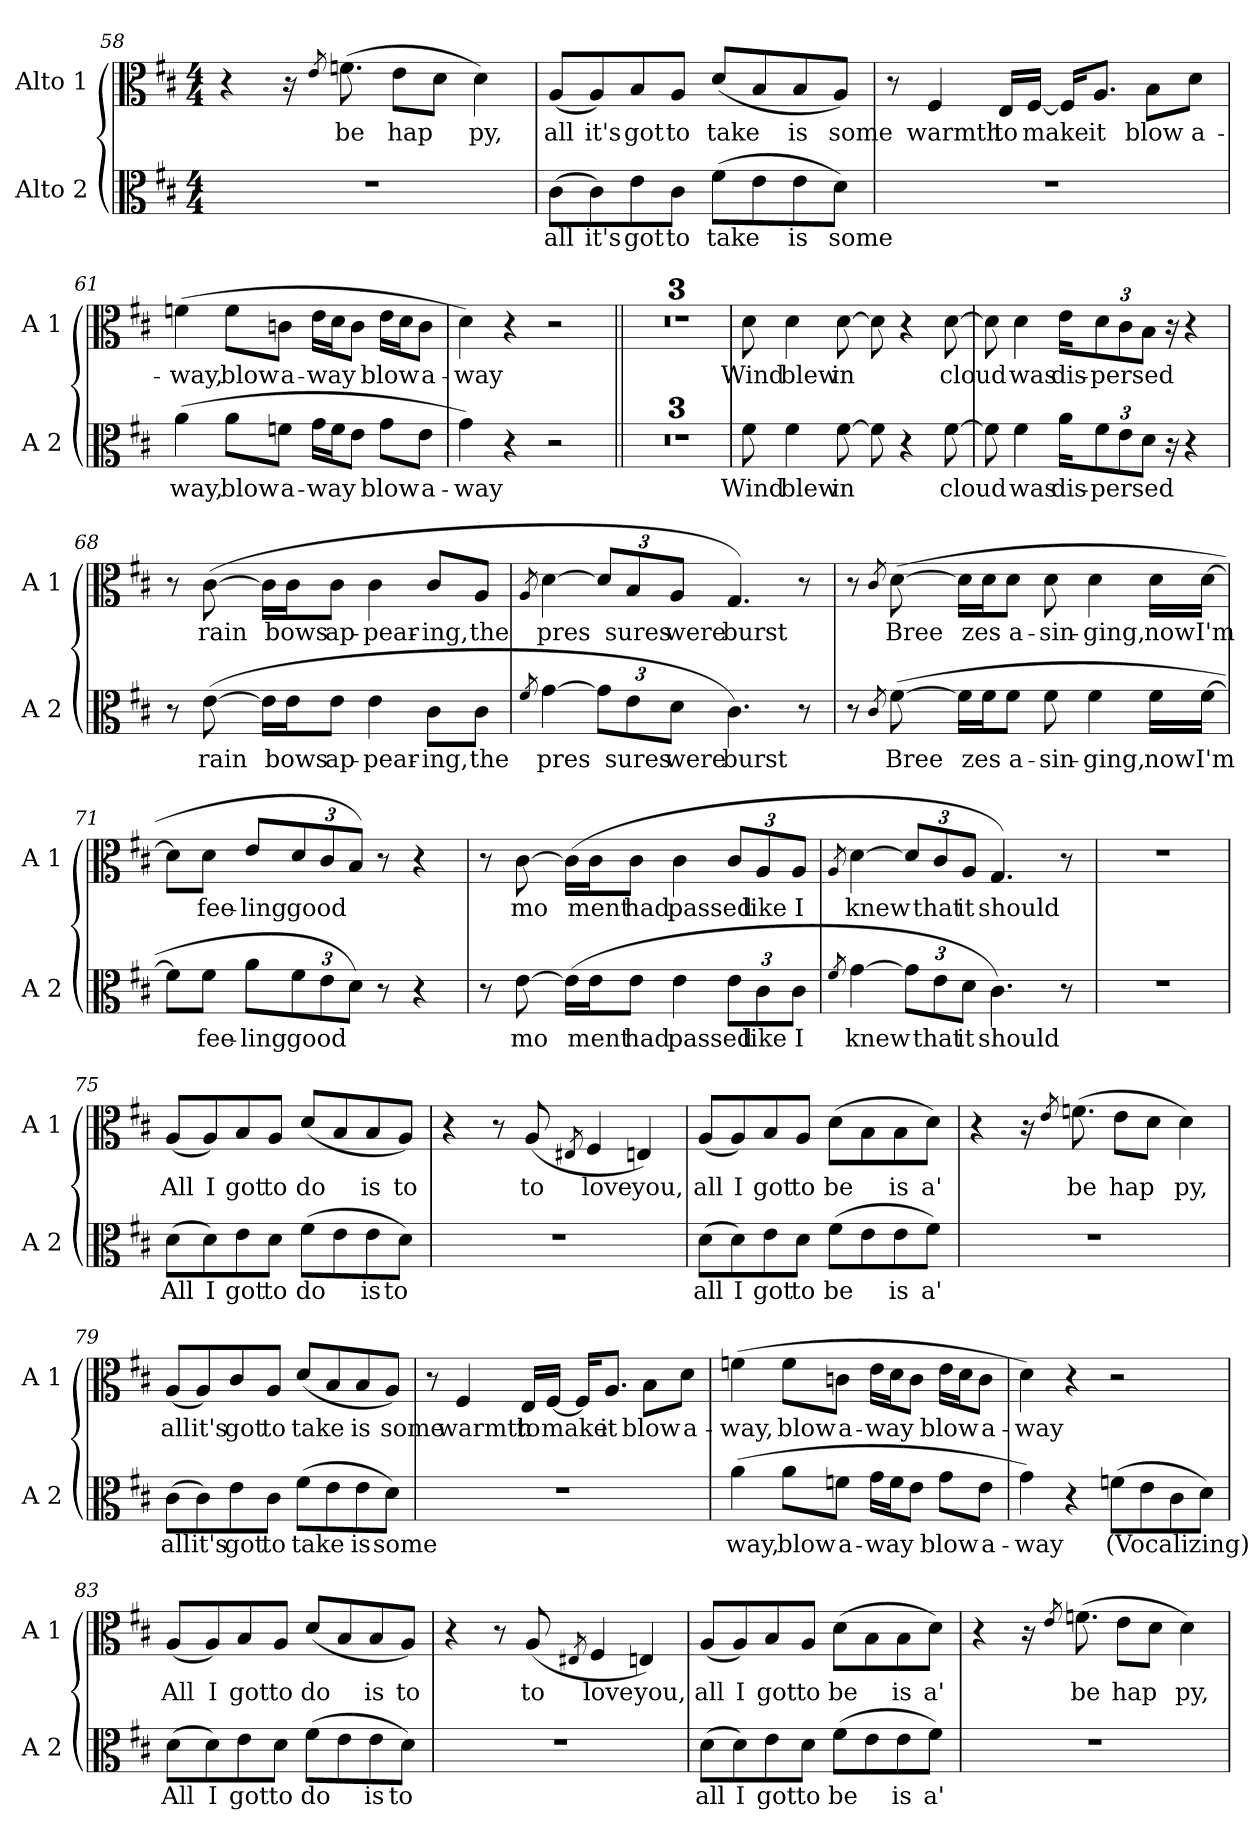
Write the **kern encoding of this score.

**kern	**text	**kern	**text
*part2	*part2	*part1	*part1
*staff2	*staff2	*staff1	*staff1
*I"Alto 2	*	*I"Alto 1	*
*I'A 2	*	*I'A 1	*
*clefC3	*	*clefC3	*
*k[f#c#]	*	*k[f#c#]	*
*D:	*	*D:	*
*M4/4	*	*M4/4	*
=58	=58	=58	=58
1r	.	4r	.
.	.	16r	.
.	.	8qe/	.
!	!	!	!LO:LY:b
.	.	(>8.fn\	be
!	!	!	!LO:LY:b
.	.	8e\L	hap
.	.	8d\J	.
!	!	!	!LO:LY:b
.	.	4d\)	py,
!!LO:LB:g=z
=59	=59	=59	=59
!	!LO:LY:b	!	!LO:LY:b
(>8c#\L	all	(<8A/L	all
!	!LO:LY:b	!	!LO:LY:b
8c#\)	it's	8A/)	it's
!	!LO:LY:b	!	!LO:LY:b
8e\	got	8B/	got
!	!LO:LY:b	!	!LO:LY:b
8c#\J	to	8A/J	to
!	!LO:LY:b	!	!LO:LY:b
(>8f#\L	take	(<8d/L	take
8e\	.	8B/	.
!	!LO:LY:b	!	!LO:LY:b
8e\	is	8B/	is
!	!LO:LY:b	!	!LO:LY:b
8d\J)	some	8A/J)	some
=60	=60	=60	=60
1r	.	8r	.
!	!	!	!LO:LY:b
.	.	4F#/	warmth
!	!	!	!LO:LY:b
.	.	16E/LL	to
!	!	!	!LO:LY:b
.	.	[16F#/JJ	make
.	.	16F#/KL]	.
!	!	!	!LO:LY:b
.	.	8.A/J	it
!	!	!	!LO:LY:b
.	.	8B\L	blow
!	!	!	!LO:LY:b
.	.	8d\J	a-
=61	=61	=61	=61
!	!LO:LY:b	!	!LO:LY:b
(>4a\	way,	(>4fn\	-way,
!	!LO:LY:b	!	!LO:LY:b
8a\L	blow	8f\L	blow
!	!LO:LY:b	!	!LO:LY:b
8fn\J	a-	8cn\J	a-
!	!LO:LY:b	!	!LO:LY:b
16g\LL	-way	16e\LL	-way
16f\J	.	16d\J	.
8e\J	.	8c\J	.
!	!LO:LY:b	!	!LO:LY:b
8g\L	blow	16e\LL	blow
.	.	16d\J	.
!	!LO:LY:b	!	!LO:LY:b
8e\J	a-	8c\J	a-
!!LO:LB:g=z
=62	=62	=62	=62
!	!LO:LY:b	!	!LO:LY:b
4g\)	-way	4d\)	-way
4r	.	4r	.
2r	.	2r	.
!!LO:PB:g=z
=63||	=63||	=63||	=63||
1r	.	1r	.
=64	=64	=64	=64
1r	.	1r	.
=65	=65	=65	=65
1r	.	1r	.
!!LO:LB:g=z
=66	=66	=66	=66
!	!LO:LY:b	!	!LO:LY:b
8f#\	Wind	8d\	Wind
!	!LO:LY:b	!	!LO:LY:b
4f#\	blew	4d\	blew
!	!LO:LY:b	!	!LO:LY:b
[8f#\	in	[8d\	in
8f#\]	.	8d\]	.
4r	.	4r	.
!	!LO:LY:b	!	!LO:LY:b
[8f#\	cloud	[8d\	cloud
=67	=67	=67	=67
8f#\]	.	8d\]	.
!	!LO:LY:b	!	!LO:LY:b
4f#\	was	4d\	was
!	!LO:LY:b	!	!LO:LY:b
16a\KL	dis-	16e\KL	dis-
*Xbrackettup	*	*	*
!	!LO:LY:b	!	!
*	*	*Xbrackettup	*
!	!	!	!LO:LY:b
12f#\	-persed	12d\	-persed
12e\	.	12c#\	.
12d\J	.	12B\J	.
16r	.	16r	.
4r	.	4r	.
=68	=68	=68	=68
8r	.	8r	.
!	!LO:LY:b	!	!LO:LY:b
(>[8e\	rain	(>[8c#\	rain
16e\LL]	.	16c#\LL]	.
!	!LO:LY:b	!	!LO:LY:b
16e\J	bows	16c#\J	bows
!	!LO:LY:b	!	!LO:LY:b
8e\J	ap-	8c#\J	ap-
!	!LO:LY:b	!	!LO:LY:b
4e\	-pear-	4c#\	-pear-
!	!LO:LY:b	!	!LO:LY:b
8c#\L	-ing,	8c#/L	-ing,
!	!LO:LY:b	!	!LO:LY:b
8c#\J	the	8A/J	the
!!LO:LB:g=z
=69	=69	=69	=69
8qf#/	.	8qA/	.
!	!LO:LY:b	!	!LO:LY:b
[4g\	pres	[4d\	pres
12g\L]	.	12d/L]	.
!	!LO:LY:b	!	!LO:LY:b
12e\	sures	12B/	sures
!	!LO:LY:b	!	!LO:LY:b
12d\J	were	12A/J	were
!	!LO:LY:b	!	!LO:LY:b
4.c#\)	burst	4.G/)	burst
8r	.	8r	.
!!LO:LB:g=z
=70	=70	=70	=70
8r	.	8r	.
8qc#/	.	8qc#/	.
!	!LO:LY:b	!	!LO:LY:b
(>[8f#\	Bree	(>[8d\	Bree
16f#\LL]	.	16d\LL]	.
!	!LO:LY:b	!	!LO:LY:b
16f#\J	zes	16d\J	zes
!	!LO:LY:b	!	!LO:LY:b
8f#\J	a-	8d\J	a-
!	!LO:LY:b	!	!LO:LY:b
8f#\	-sin-	8d\	-sin-
!	!LO:LY:b	!	!LO:LY:b
4f#\	-ging,	4d\	-ging,
!	!LO:LY:b	!	!LO:LY:b
16f#\LL	now	16d\LL	now
!	!LO:LY:b	!	!LO:LY:b
[16f#\JJ	I'm	[16d\JJ	I'm
=71	=71	=71	=71
8f#\L]	.	8d\L]	.
!	!LO:LY:b	!	!LO:LY:b
8f#\J	fee-	8d\J	fee-
!	!LO:LY:b	!	!LO:LY:b
8a\L	-ling	8e/L	-ling
!	!LO:LY:b	!	!LO:LY:b
12f#\	good	12d/	good
12e\	.	12c#/	.
12d\J)	.	12B/J)	.
8r	.	8r	.
4r	.	4r	.
!!LO:PB:g=z
=72	=72	=72	=72
8r	.	8r	.
!	!LO:LY:b	!	!LO:LY:b
[8e\	mo	[8c#\	mo
(>16e\LL]	.	(>16c#\LL]	.
!	!LO:LY:b	!	!LO:LY:b
16e\J	ment	16c#\J	ment
!	!LO:LY:b	!	!LO:LY:b
8e\J	had	8c#\J	had
!	!LO:LY:b	!	!LO:LY:b
4e\	passed	4c#\	passed
12e\L	.	12c#/L	.
!	!LO:LY:b	!	!LO:LY:b
12c#\	like	12A/	like
!	!LO:LY:b	!	!LO:LY:b
12c#\J	I	12A/J	I
=73	=73	=73	=73
8qf#/	.	8qA/	.
!	!LO:LY:b	!	!LO:LY:b
[4g\	knew	[4d\	knew
12g\L]	.	12d/L]	.
!	!LO:LY:b	!	!LO:LY:b
12e\	that	12c#/	that
!	!LO:LY:b	!	!LO:LY:b
12d\J	it	12A/J	it
!	!LO:LY:b	!	!LO:LY:b
4.c#\)	should	4.G/)	should
8r	.	8r	.
=74	=74	=74	=74
1r	.	1r	.
!!LO:LB:g=z
=75	=75	=75	=75
!	!LO:LY:b	!	!LO:LY:b
(>8d\L	All	(<8A/L	All
!	!LO:LY:b	!	!LO:LY:b
8d\)	I	8A/)	I
!	!LO:LY:b	!	!LO:LY:b
8e\	got	8B/	got
!	!LO:LY:b	!	!LO:LY:b
8d\J	to	8A/J	to
!	!LO:LY:b	!	!LO:LY:b
(>8f#\L	do	(<8d/L	do
8e\	.	8B/	.
!	!LO:LY:b	!	!LO:LY:b
8e\	is	8B/	is
!	!LO:LY:b	!	!LO:LY:b
8d\J)	to	8A/J)	to
=76	=76	=76	=76
1r	.	4r	.
.	.	8r	.
!	!	!	!LO:LY:b
.	.	(<8A/	to
.	.	8qE#X/	.
!	!	!	!LO:LY:b
.	.	4F#/	love
!	!	!	!LO:LY:b
.	.	4En/)	you,
=77	=77	=77	=77
!	!LO:LY:b	!	!LO:LY:b
(>8d\L	all	(<8A/L	all
!	!LO:LY:b	!	!LO:LY:b
8d\)	I	8A/)	I
!	!LO:LY:b	!	!LO:LY:b
8e\	got	8B/	got
!	!LO:LY:b	!	!LO:LY:b
8d\J	to	8A/J	to
!	!LO:LY:b	!	!LO:LY:b
(>8f#\L	be	(>8d\L	be
8e\	.	8B\	.
!	!LO:LY:b	!	!LO:LY:b
8e\	is	8B\	is
!	!LO:LY:b	!	!LO:LY:b
8f#\J)	a'	8d\J)	a'
=78	=78	=78	=78
1r	.	4r	.
.	.	16r	.
.	.	8qe/	.
!	!	!	!LO:LY:b
.	.	(>8.fn\	be
!	!	!	!LO:LY:b
.	.	8e\L	hap
.	.	8d\J	.
!	!	!	!LO:LY:b
.	.	4d\)	py,
!!LO:PB:g=z
=79	=79	=79	=79
!	!LO:LY:b	!	!LO:LY:b
(>8c#\L	all	(<8A/L	all
!	!LO:LY:b	!	!LO:LY:b
8c#\)	it's	8A/)	it's
!	!LO:LY:b	!	!LO:LY:b
8e\	got	8c#/	got
!	!LO:LY:b	!	!LO:LY:b
8c#\J	to	8A/J	to
!	!LO:LY:b	!	!LO:LY:b
(>8f#\L	take	(<8d/L	take
8e\	.	8B/	.
!	!LO:LY:b	!	!LO:LY:b
8e\	is	8B/	is
!	!LO:LY:b	!	!LO:LY:b
8d\J)	some	8A/J)	some
=80	=80	=80	=80
1r	.	8r	.
!	!	!	!LO:LY:b
.	.	4F#/	warmth
!	!	!	!LO:LY:b
.	.	16E/LL	to
!	!	!	!LO:LY:b
.	.	[16F#/JJ	make
.	.	16F#/KL]	.
!	!	!	!LO:LY:b
.	.	8.A/J	it
!	!	!	!LO:LY:b
.	.	8B\L	blow
!	!	!	!LO:LY:b
.	.	8d\J	a-
=81	=81	=81	=81
!	!LO:LY:b	!	!LO:LY:b
(>4a\	way,	(>4fn\	-way,
!	!LO:LY:b	!	!LO:LY:b
8a\L	blow	8f\L	blow
!	!LO:LY:b	!	!LO:LY:b
8fn\J	a-	8cn\J	a-
!	!LO:LY:b	!	!LO:LY:b
16g\LL	-way	16e\LL	-way
16f\J	.	16d\J	.
8e\J	.	8c\J	.
!	!LO:LY:b	!	!LO:LY:b
8g\L	blow	16e\LL	blow
.	.	16d\J	.
!	!LO:LY:b	!	!LO:LY:b
8e\J	a-	8c\J	a-
!!LO:LB:g=z
=82	=82	=82	=82
!	!LO:LY:b	!	!LO:LY:b
4g\)	-way	4d\)	-way
4r	.	4r	.
!	!LO:LY:b	!	!
(>8fn\L	(Vocalizing)	2r	.
8e\	.	.	.
8c#\	.	.	.
8d\J)	.	.	.
!!LO:LB:g=z
=83	=83	=83	=83
!	!LO:LY:b	!	!LO:LY:b
(>8d\L	All	(<8A/L	All
!	!LO:LY:b	!	!LO:LY:b
8d\)	I	8A/)	I
!	!LO:LY:b	!	!LO:LY:b
8e\	got	8B/	got
!	!LO:LY:b	!	!LO:LY:b
8d\J	to	8A/J	to
!	!LO:LY:b	!	!LO:LY:b
(>8f#\L	do	(<8d/L	do
8e\	.	8B/	.
!	!LO:LY:b	!	!LO:LY:b
8e\	is	8B/	is
!	!LO:LY:b	!	!LO:LY:b
8d\J)	to	8A/J)	to
=84	=84	=84	=84
1r	.	4r	.
.	.	8r	.
!	!	!	!LO:LY:b
.	.	(<8A/	to
.	.	8qE#X/	.
!	!	!	!LO:LY:b
.	.	4F#/	love
!	!	!	!LO:LY:b
.	.	4En/)	you,
=85	=85	=85	=85
!	!LO:LY:b	!	!LO:LY:b
(>8d\L	all	(<8A/L	all
!	!LO:LY:b	!	!LO:LY:b
8d\)	I	8A/)	I
!	!LO:LY:b	!	!LO:LY:b
8e\	got	8B/	got
!	!LO:LY:b	!	!LO:LY:b
8d\J	to	8A/J	to
!	!LO:LY:b	!	!LO:LY:b
(>8f#\L	be	(>8d\L	be
8e\	.	8B\	.
!	!LO:LY:b	!	!LO:LY:b
8e\	is	8B\	is
!	!LO:LY:b	!	!LO:LY:b
8f#\J)	a'	8d\J)	a'
=86	=86	=86	=86
1r	.	4r	.
.	.	16r	.
.	.	8qe/	.
!	!	!	!LO:LY:b
.	.	(>8.fn\	be
!	!	!	!LO:LY:b
.	.	8e\L	hap
.	.	8d\J	.
!	!	!	!LO:LY:b
.	.	4d\)	py,
=	=	=	=
*-	*-	*-	*-
